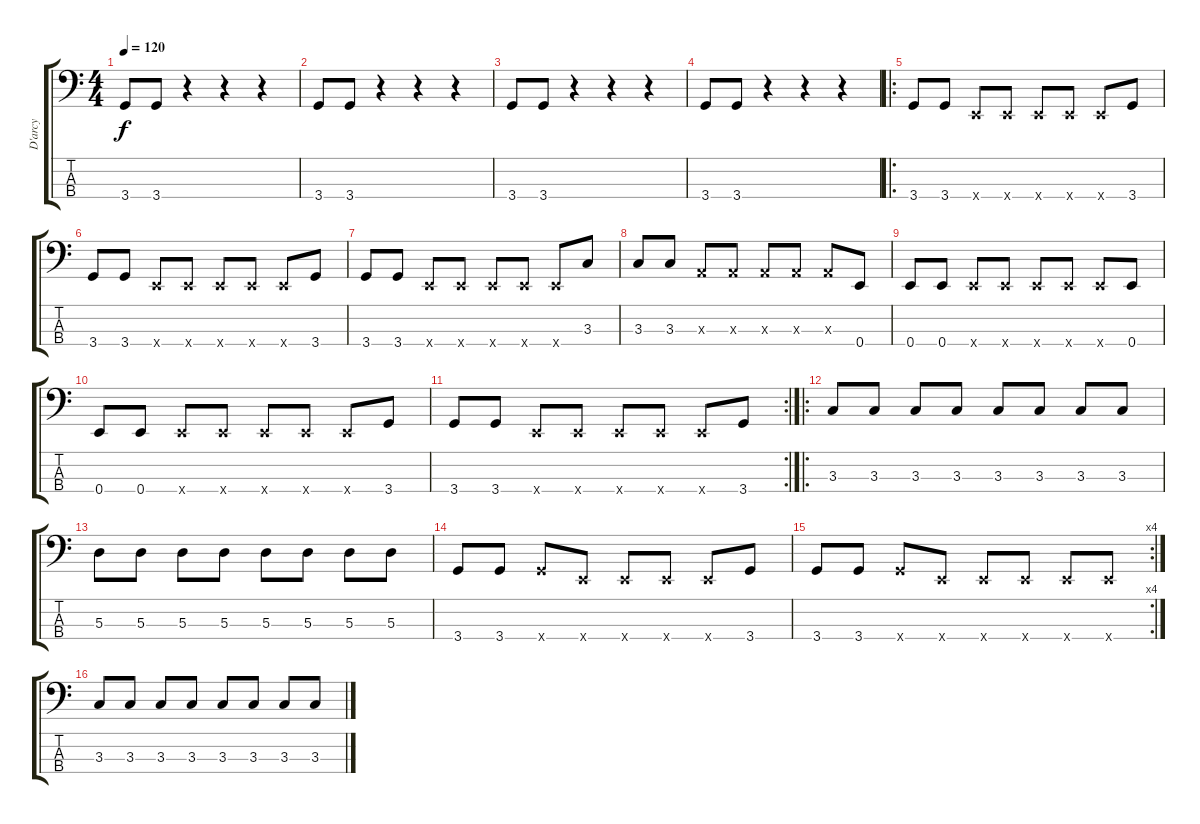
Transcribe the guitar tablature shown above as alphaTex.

\track ("D'arcy" "D'arcy") {instrument acousticguitarnylon}
\staff {score tabs}
\tuning (G2 D2 A1 E1) {hide}
\ts (4 4)
\tempo 120
\clef f4
\ks c
3.4.8{dy f} 3.4.8 r.4 r.4 r.4 |
3.4.8 3.4.8 r.4 r.4 r.4 |
3.4.8 3.4.8 r.4 r.4 r.4 |
3.4.8 3.4.8 r.4 r.4 r.4 |
\ro
3.4.8 3.4.8 0.4{x}.8 0.4{x}.8 0.4{x}.8 0.4{x}.8 0.4{x}.8 3.4.8 |
3.4.8 3.4.8 0.4{x}.8 0.4{x}.8 0.4{x}.8 0.4{x}.8 0.4{x}.8 3.4.8 |
3.4.8 3.4.8 0.4{x}.8 0.4{x}.8 0.4{x}.8 0.4{x}.8 0.4{x}.8 3.3.8 |
3.3.8 3.3.8 0.3{x}.8 0.3{x}.8 0.3{x}.8 0.3{x}.8 0.3{x}.8 0.4.8 |
0.4.8 0.4.8 0.4{x}.8 0.4{x}.8 0.4{x}.8 0.4{x}.8 0.4{x}.8 0.4.8 |
0.4.8 0.4.8 0.4{x}.8 0.4{x}.8 0.4{x}.8 0.4{x}.8 0.4{x}.8 3.4.8 |
\rc 2
3.4.8 3.4.8 0.4{x}.8 0.4{x}.8 0.4{x}.8 0.4{x}.8 0.4{x}.8 3.4.8 |
\ro
3.3.8 3.3.8 3.3.8 3.3.8 3.3.8 3.3.8 3.3.8 3.3.8 |
5.3.8 5.3.8 5.3.8 5.3.8 5.3.8 5.3.8 5.3.8 5.3.8 |
3.4.8 3.4.8 3.4{x}.8 0.4{x}.8 0.4{x}.8 0.4{x}.8 0.4{x}.8 3.4.8 |
\rc 4
3.4.8 3.4.8 3.4{x}.8 0.4{x}.8 0.4{x}.8 0.4{x}.8 0.4{x}.8 0.4{x}.8 |
3.3.8 3.3.8 3.3.8 3.3.8 3.3.8 3.3.8 3.3.8 3.3.8
